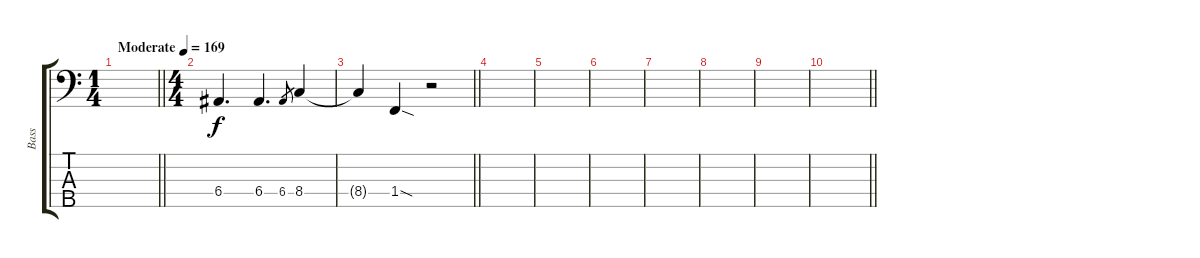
\track ("Bass" "Bass") {instrument electricbassfinger}
\staff {score tabs}
\tuning (G2 D2 A1 E1 B0) {hide}
\ts (1 4)
\tempo (169 "Moderate")
\clef f4
\barLineRight lightlight
\ks c
|
\ts (4 4)
6.4.4{d} 6.4.4{d} 6.4.8{gr} 8.4.4 |
\barLineRight lightlight
8.4{t}.4 1.4{sod}.4 r.2 |
|
|
|
|
|
|
\barLineRight lightlight
